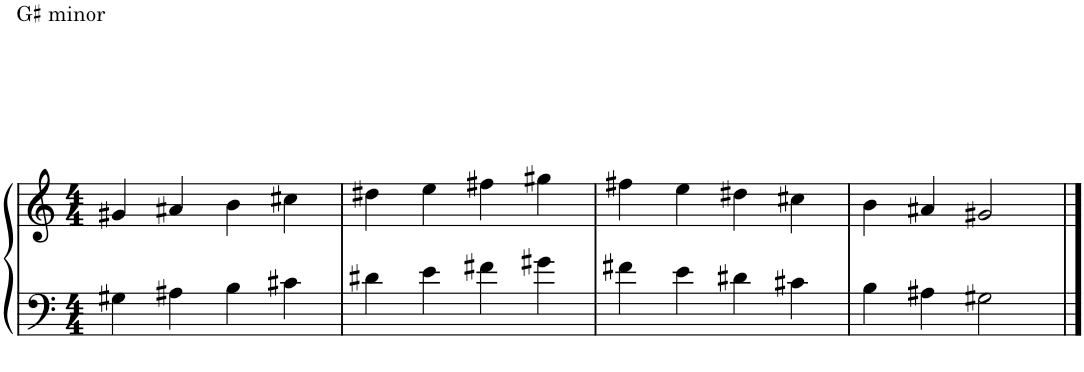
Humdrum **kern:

**kern	**kern
*part1	*part1
*staff2	*staff1
*I"Piano	*
*I'Pno.	*
!!LO:PB:g=z
*clefF4	*clefG2
*k[]	*k[]
*M4/4	*M4/4
=1	=1
!	!LO:TX:a:t=G♯ minor
!LO:TX:a:t=G♯ minor	!
4G#X\	4g#X/
4A#X\	4a#X/
4B\	4b\
4c#X\	4cc#X\
=2	=2
4d#X\	4dd#X\
4e\	4ee\
4f#X\	4ff#X\
4g#X\	4gg#X\
=3	=3
4f#X\	4ff#X\
4e\	4ee\
4d#X\	4dd#X\
4c#X\	4cc#X\
=4	=4
4B\	4b\
4A#X\	4a#X/
2G#X\	2g#X/
==	==
*-	*-
